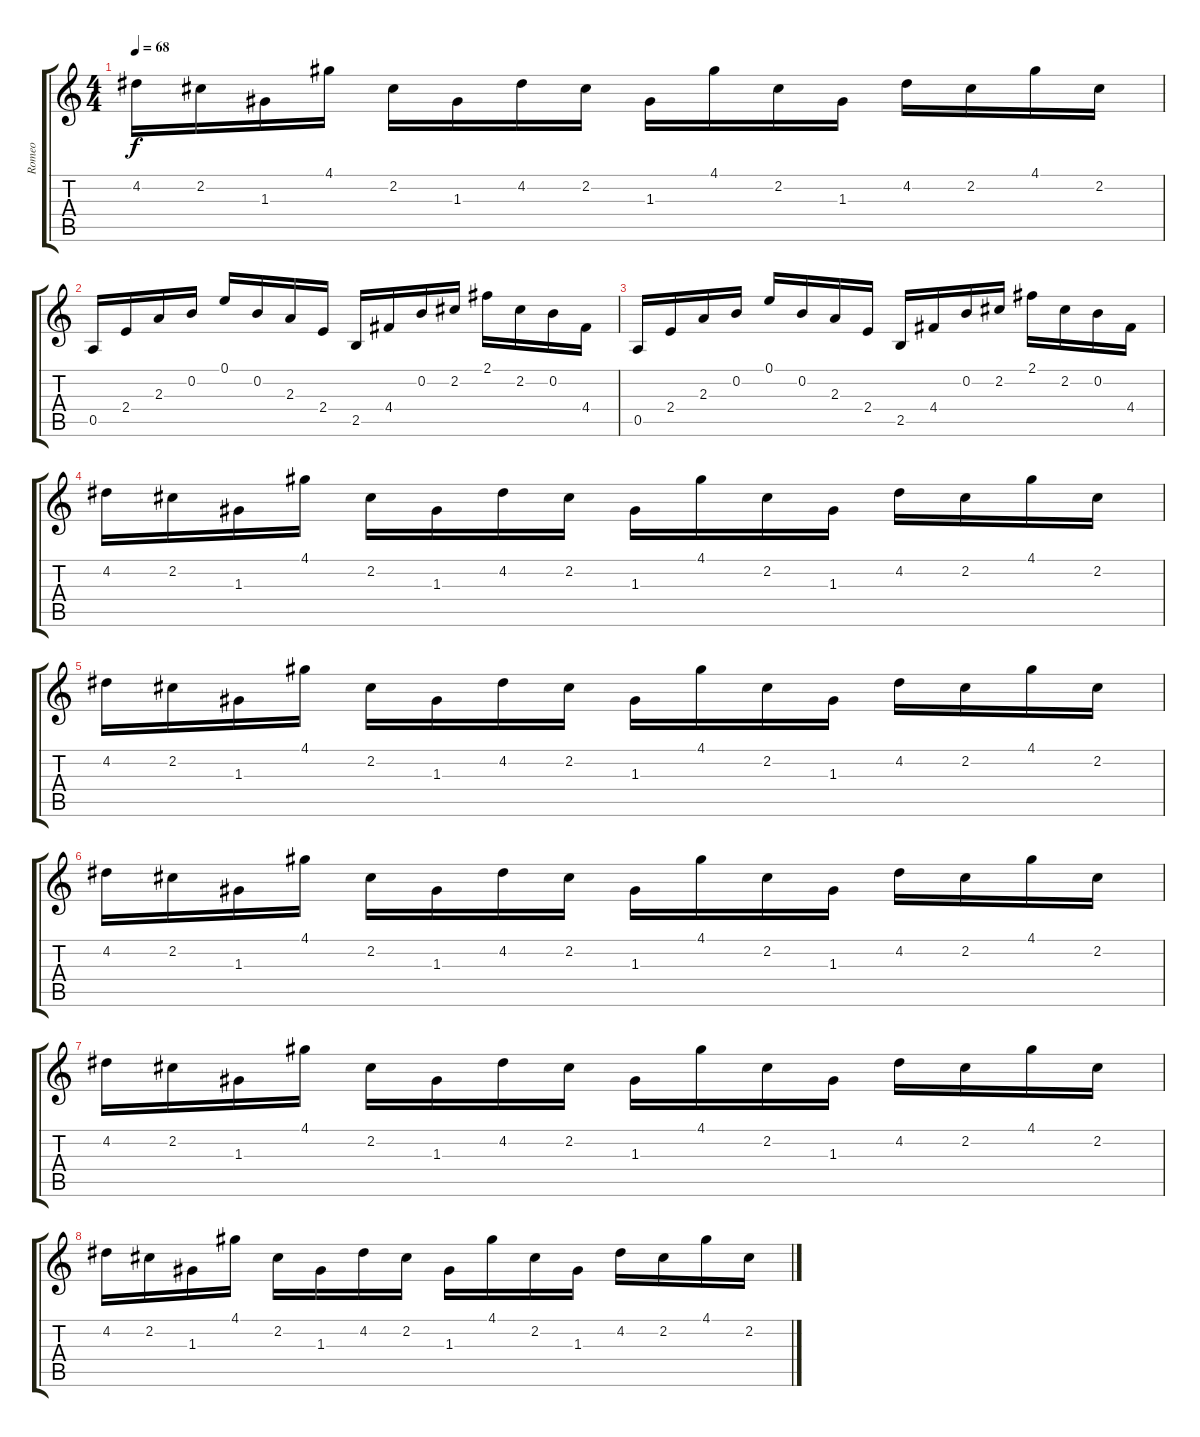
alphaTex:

\track ("Romeo" "Romeo") {instrument acousticguitarnylon}
\staff {score tabs}
\tuning (E4 B3 G3 D3 A2 E2) {hide}
\ts (4 4)
\tempo 68
\clef g2
\ks c
4.2.16{dy f} 2.2.16 1.3.16 4.1.16 2.2.16 1.3.16 4.2.16 2.2.16 1.3.16 4.1.16 2.2.16 1.3.16 4.2.16 2.2.16 4.1.16 2.2.16 |
0.5.16 2.4.16 2.3.16 0.2.16 0.1.16 0.2.16 2.3.16 2.4.16 2.5.16 4.4.16 0.2.16 2.2.16 2.1.16 2.2.16 0.2.16 4.4.16 |
0.5.16 2.4.16 2.3.16 0.2.16 0.1.16 0.2.16 2.3.16 2.4.16 2.5.16 4.4.16 0.2.16 2.2.16 2.1.16 2.2.16 0.2.16 4.4.16 |
4.2.16 2.2.16 1.3.16 4.1.16 2.2.16 1.3.16 4.2.16 2.2.16 1.3.16 4.1.16 2.2.16 1.3.16 4.2.16 2.2.16 4.1.16 2.2.16 |
4.2.16 2.2.16 1.3.16 4.1.16 2.2.16 1.3.16 4.2.16 2.2.16 1.3.16 4.1.16 2.2.16 1.3.16 4.2.16 2.2.16 4.1.16 2.2.16 |
4.2.16 2.2.16 1.3.16 4.1.16 2.2.16 1.3.16 4.2.16 2.2.16 1.3.16 4.1.16 2.2.16 1.3.16 4.2.16 2.2.16 4.1.16 2.2.16 |
4.2.16 2.2.16 1.3.16 4.1.16 2.2.16 1.3.16 4.2.16 2.2.16 1.3.16 4.1.16 2.2.16 1.3.16 4.2.16 2.2.16 4.1.16 2.2.16 |
4.2.16 2.2.16 1.3.16 4.1.16 2.2.16 1.3.16 4.2.16 2.2.16 1.3.16 4.1.16 2.2.16 1.3.16 4.2.16 2.2.16 4.1.16 2.2.16
